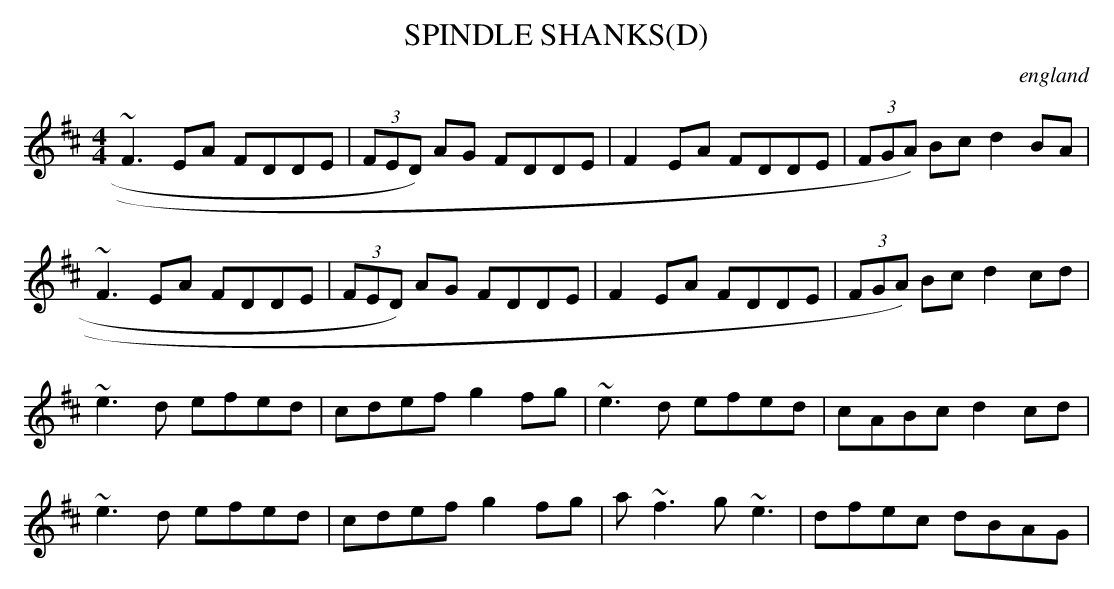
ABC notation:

X:1
T:SPINDLE SHANKS(D)
O:england
M:4/4
L:1/8
K:D
~F3 EA FDDE|(3FED) AG FDDE|F2 EA FDDE|(3FGA) Bc d2 BA|
~F3 EA FDDE|(3FED) AG FDDE|F2 EA FDDE|(3FGA) Bc d2 cd|
~e3d efed|cdef g2 fg|~e3d efed|cABc d2 cd|
~e3d efed|cdef g2 fg|a~f3 g~e3|dfec dBAG|
